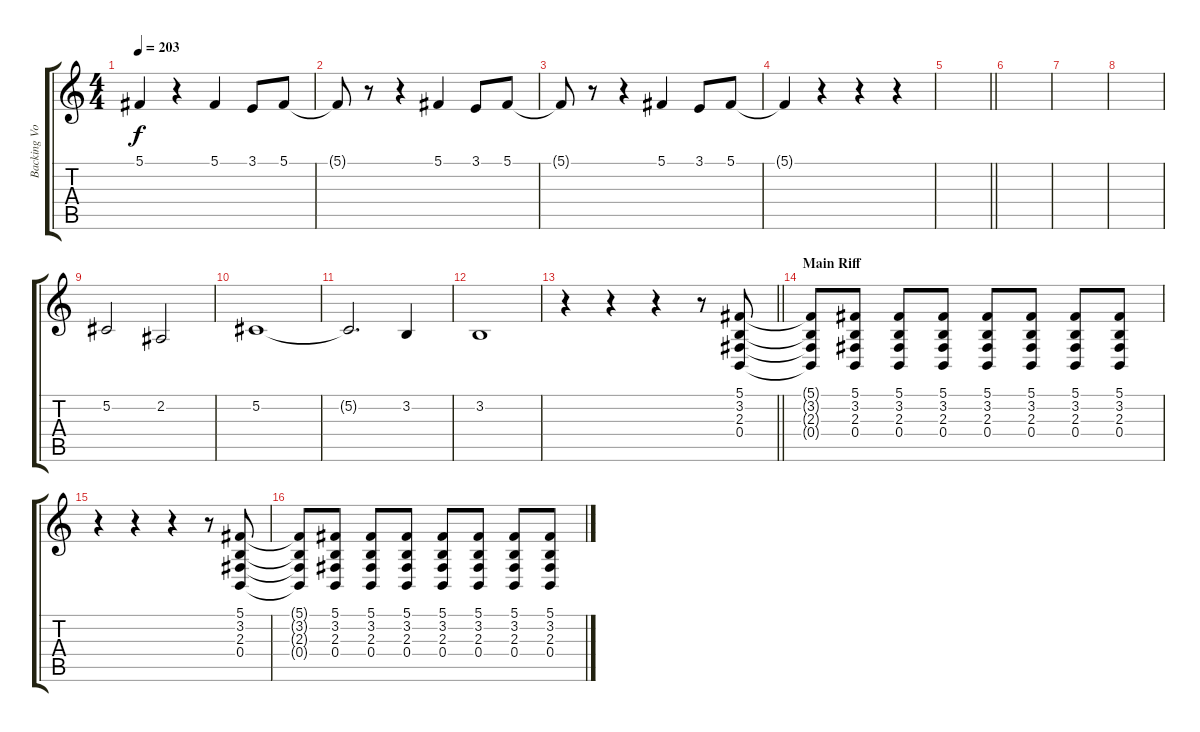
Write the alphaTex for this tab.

\track ("Backing Vocals" "Backing Vo") {instrument lead6voice}
\staff {score tabs}
\tuning (Db4 Ab3 E3 B2 Gb2 B1) {hide}
\ts (4 4)
\tempo 203
\clef g2
\ks c
5.1{t}.4{dy f} r.4 5.1.4 3.1.8 5.1.8 |
5.1{t}.8 r.8 r.4 5.1.4 3.1.8 5.1.8 |
5.1{t}.8 r.8 r.4 5.1.4 3.1.8 5.1.8 |
5.1{t}.4 r.4 r.4 r.4 |
\barLineRight lightlight
|
\section ("" "")
|
|
|
5.2.2 2.2.2 |
5.2.1 |
5.2{t}.2{d} 3.2.4 |
3.2.1 |
\barLineRight lightlight
r.4 r.4 r.4 r.8 (5.1 3.2 2.3 0.4).8 |
\section ("" "Main Riff")
(5.1{t} 3.2{t} 2.3{t} 0.4{t}).8 (5.1 3.2 2.3 0.4).8 (5.1 3.2 2.3 0.4).8 (5.1 3.2 2.3 0.4).8 (5.1 3.2 2.3 0.4).8 (5.1 3.2 2.3 0.4).8 (5.1 3.2 2.3 0.4).8 (5.1 3.2 2.3 0.4).8 |
r.4 r.4 r.4 r.8 (5.1 3.2 2.3 0.4).8 |
(5.1{t} 3.2{t} 2.3{t} 0.4{t}).8 (5.1 3.2 2.3 0.4).8 (5.1 3.2 2.3 0.4).8 (5.1 3.2 2.3 0.4).8 (5.1 3.2 2.3 0.4).8 (5.1 3.2 2.3 0.4).8 (5.1 3.2 2.3 0.4).8 (5.1 3.2 2.3 0.4).8
